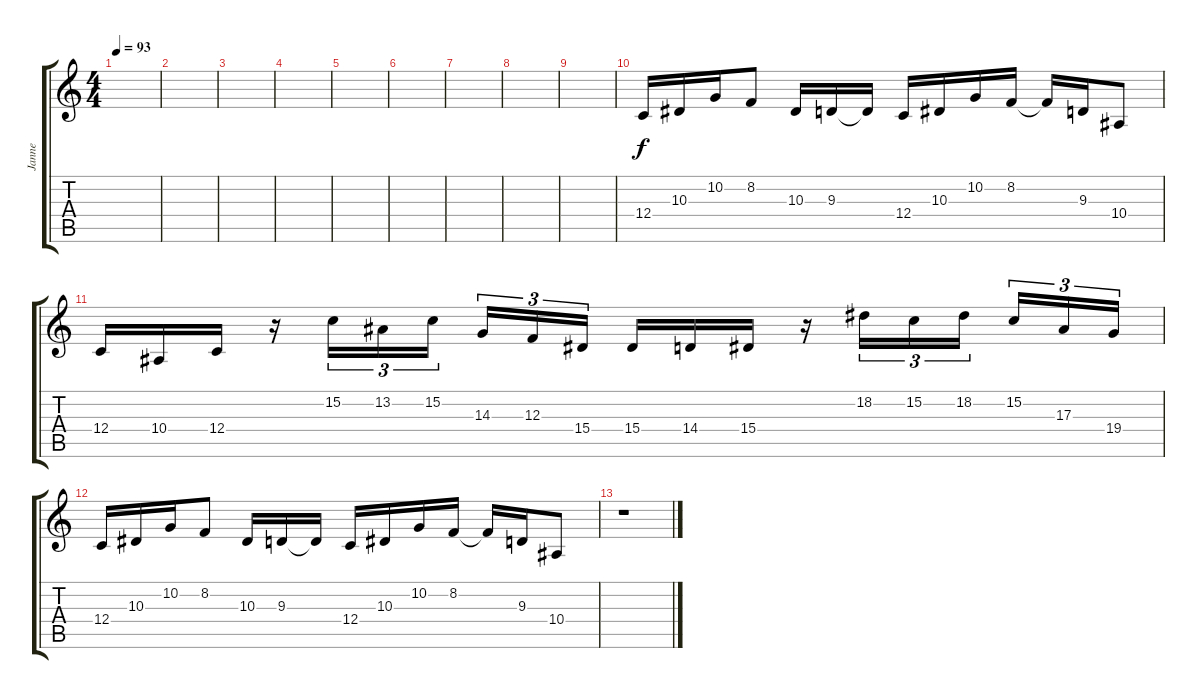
\track ("Janne" "Janne") {instrument fx1rain}
\staff {score tabs}
\tuning (D4 A3 F3 C3 G2 C2) {hide}
\ts (4 4)
\tempo 93
\clef g2
\ks c
|
|
|
|
|
|
|
|
|
12.4.16{dy f instrument lead2sawtooth} 10.3.16 10.2.16 8.2.8 10.3.16 9.3.16 9.3{t}.16 12.4.16 10.3.16 10.2.16 8.2.16 8.2{t}.16 9.3.16 10.4.8 |
12.4.16 10.4.16 12.4.16 r.16 15.2.16{tu (3 2)} 13.2.16{tu (3 2)} 15.2.16{tu (3 2)} 14.3.16{tu (3 2)} 12.3.16{tu (3 2)} 15.4.16{tu (3 2)} 15.4.16 14.4.16 15.4.16 r.16 18.2.16{tu (3 2)} 15.2.16{tu (3 2)} 18.2.16{tu (3 2)} 15.2.16{tu (3 2)} 17.3.16{tu (3 2)} 19.4.16{tu (3 2)} |
12.4.16{instrument lead2sawtooth} 10.3.16 10.2.16 8.2.8 10.3.16 9.3.16 9.3{t}.16 12.4.16 10.3.16 10.2.16 8.2.16 8.2{t}.16 9.3.16 10.4.8 |
r.1
